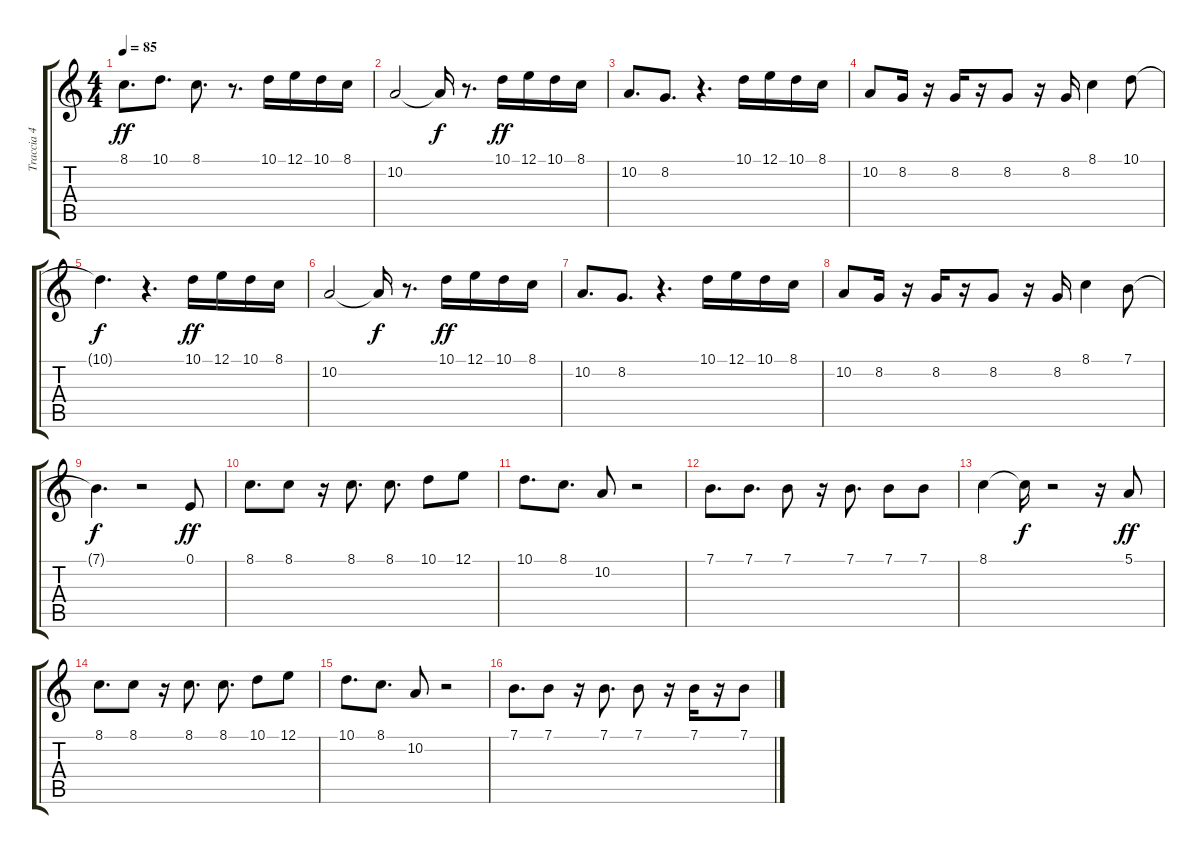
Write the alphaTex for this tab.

\track ("Traccia 4" "Traccia 4") {instrument flute}
\staff {score tabs}
\tuning (E4 B3 G3 D3 A2 E2) {hide}
\ts (4 4)
\tempo 85
\clef g2
\ks c
8.1.8{d dy ff} 10.1.8{d} 8.1.8{d} r.8{d} 10.1.16 12.1.16 10.1.16 8.1.16 |
10.2.2 10.2{t}.16{dy f} r.8{d} 10.1.16{dy ff} 12.1.16 10.1.16 8.1.16 |
10.2.8{d} 8.2.8{d} r.4{d} 10.1.16 12.1.16 10.1.16 8.1.16 |
10.2.8 8.2.16 r.16 8.2.16 r.16 8.2.8 r.16 8.2.16 8.1.4 10.1.8 |
10.1{t}.4{d dy f} r.4{d} 10.1.16{dy ff} 12.1.16 10.1.16 8.1.16 |
10.2.2 10.2{t}.16{dy f} r.8{d} 10.1.16{dy ff} 12.1.16 10.1.16 8.1.16 |
10.2.8{d} 8.2.8{d} r.4{d} 10.1.16 12.1.16 10.1.16 8.1.16 |
10.2.8 8.2.16 r.16 8.2.16 r.16 8.2.8 r.16 8.2.16 8.1.4 7.1.8 |
7.1{t}.4{d dy f} r.2 0.1.8{dy ff} |
8.1.8{d} 8.1.8 r.16 8.1.8{d} 8.1.8{d} 10.1.8 12.1.8 |
10.1.8{d} 8.1.8{d} 10.2.8 r.2 |
7.1.8{d} 7.1.8{d} 7.1.8 r.16 7.1.8{d} 7.1.8 7.1.8 |
8.1.4 8.1{t}.16{dy f} r.2 r.16 5.1.8{dy ff} |
8.1.8{d} 8.1.8 r.16 8.1.8{d} 8.1.8{d} 10.1.8 12.1.8 |
10.1.8{d} 8.1.8{d} 10.2.8 r.2 |
7.1.8{d} 7.1.8 r.16 7.1.8{d} 7.1.8 r.16 7.1.16 r.16 7.1.8
